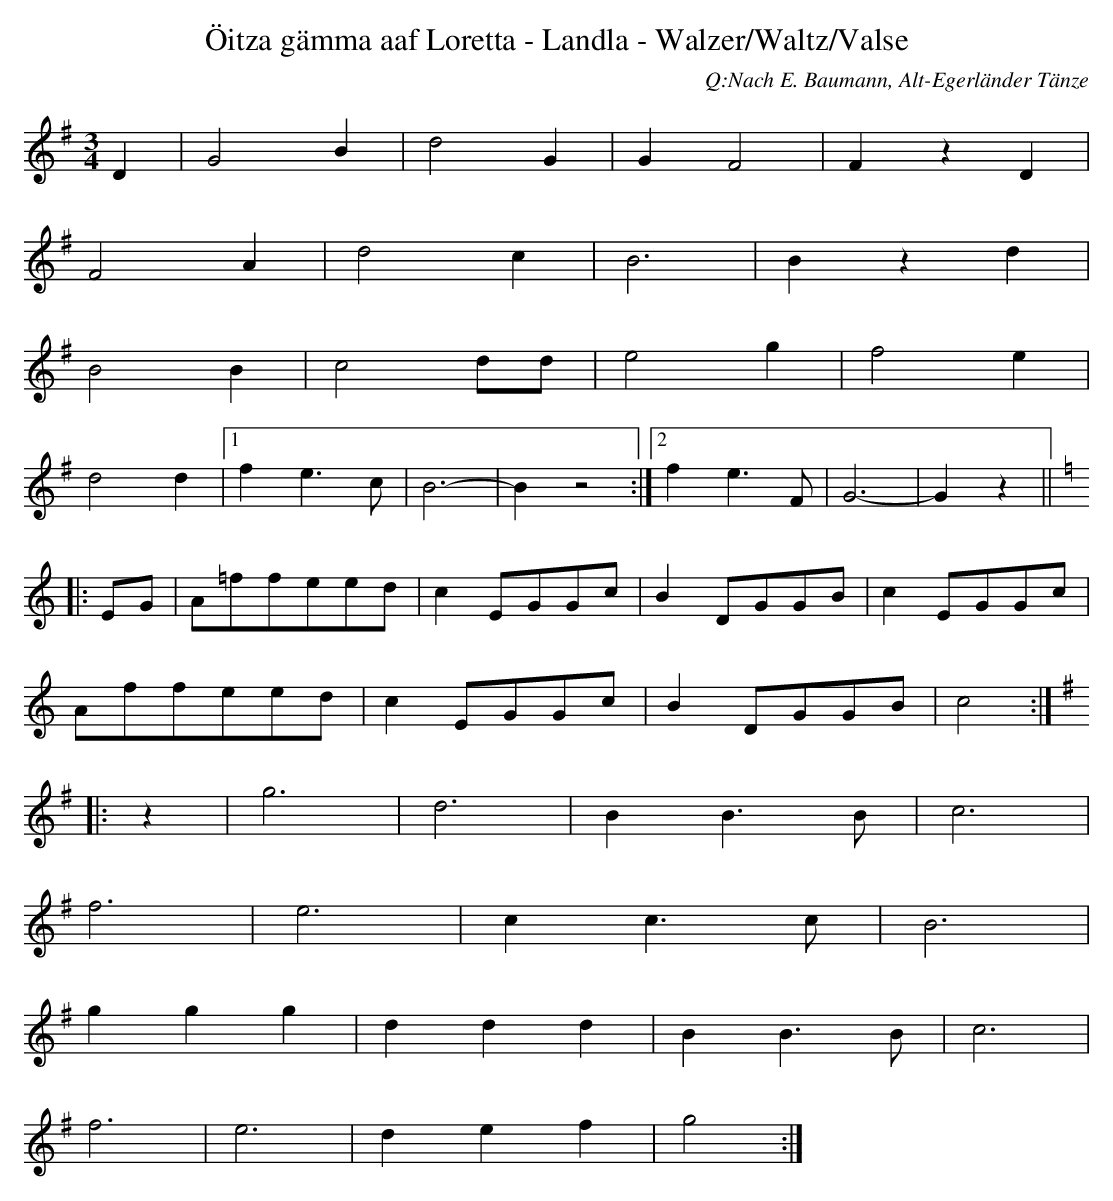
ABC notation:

X:1
T:Öitza gämma aaf Loretta - Landla - Walzer/Waltz/Valse
C:Q:Nach E. Baumann, Alt-Egerländer Tänze
M:3/4
L:1/4
K:G
D|G2B|d2G|GF2|FzD|
F2A|d2c|B3|Bzd|
B2B|c2d/d/|e2g|f2e|
d2d|1fe>c|B3-|Bz2:|2fe>F|G3-|Gz||
K:C
|:E/G/|A/=f/f/e/e/d/|cE/G/G/c/|BD/G/G/B/|cE/G/G/c/|
A/f/f/e/e/d/|cE/G/G/c/|BD/G/G/B/|c2:|
K:G
|:z|g3|d3|BB>B|c3|
f3|e3|cc>c|B3|
ggg|ddd|BB>B|c3|
f3|e3|def|g2:|
